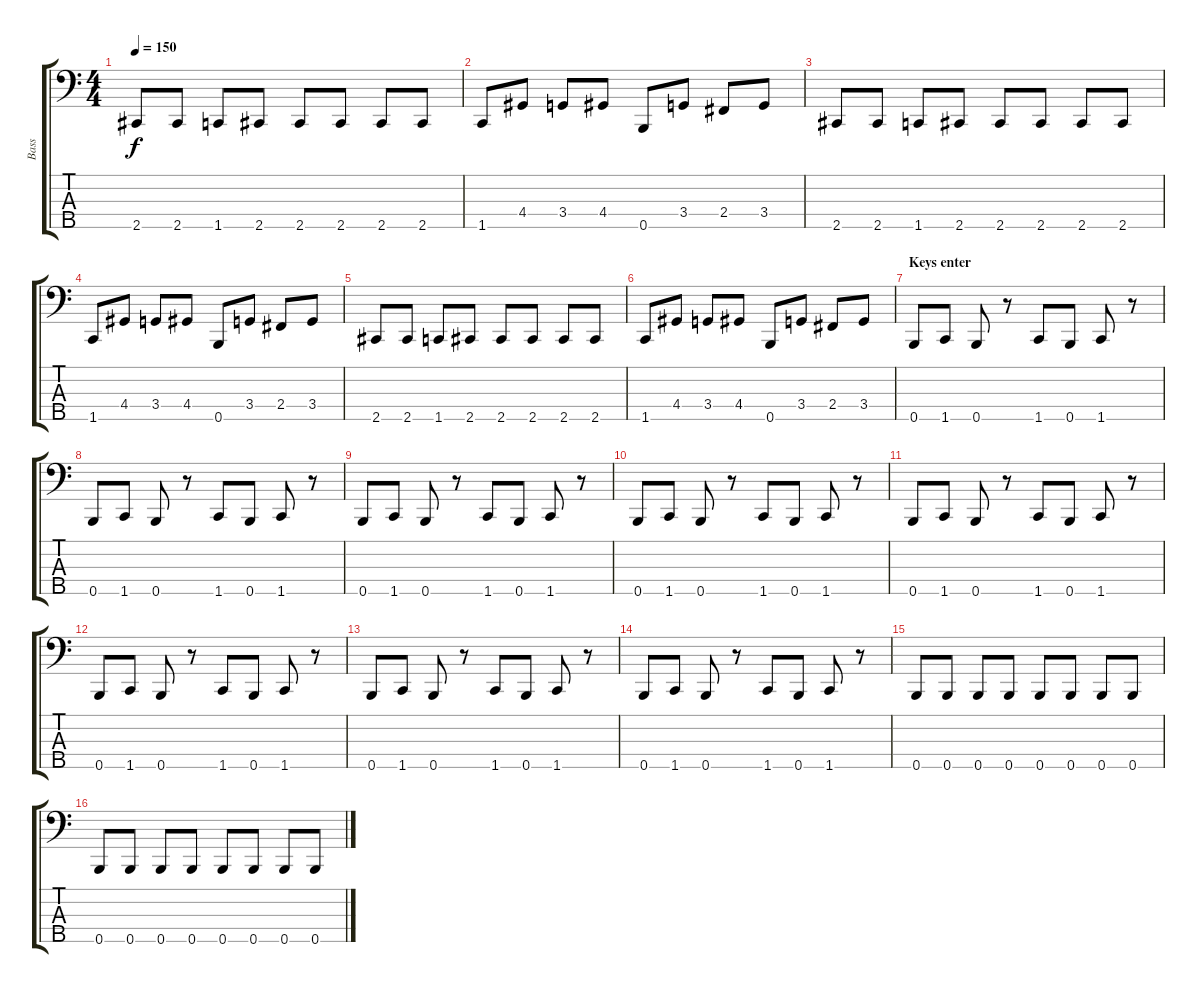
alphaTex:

\track ("Bass" "Bass") {instrument electricbassfinger}
\staff {score tabs}
\tuning (G2 D2 A1 E1 B0) {hide}
\ts (4 4)
\tempo 150
\clef f4
\ks c
2.5.8{dy f} 2.5.8 1.5.8 2.5.8 2.5.8 2.5.8 2.5.8 2.5.8 |
1.5.8 4.4.8 3.4.8 4.4.8 0.5.8 3.4.8 2.4.8 3.4.8 |
2.5.8 2.5.8 1.5.8 2.5.8 2.5.8 2.5.8 2.5.8 2.5.8 |
1.5.8 4.4.8 3.4.8 4.4.8 0.5.8 3.4.8 2.4.8 3.4.8 |
2.5.8 2.5.8 1.5.8 2.5.8 2.5.8 2.5.8 2.5.8 2.5.8 |
1.5.8 4.4.8 3.4.8 4.4.8 0.5.8 3.4.8 2.4.8 3.4.8 |
\section ("" "Keys enter")
0.5.8 1.5.8 0.5.8 r.8 1.5.8 0.5.8 1.5.8 r.8 |
0.5.8 1.5.8 0.5.8 r.8 1.5.8 0.5.8 1.5.8 r.8 |
0.5.8 1.5.8 0.5.8 r.8 1.5.8 0.5.8 1.5.8 r.8 |
0.5.8 1.5.8 0.5.8 r.8 1.5.8 0.5.8 1.5.8 r.8 |
0.5.8 1.5.8 0.5.8 r.8 1.5.8 0.5.8 1.5.8 r.8 |
0.5.8 1.5.8 0.5.8 r.8 1.5.8 0.5.8 1.5.8 r.8 |
0.5.8 1.5.8 0.5.8 r.8 1.5.8 0.5.8 1.5.8 r.8 |
0.5.8 1.5.8 0.5.8 r.8 1.5.8 0.5.8 1.5.8 r.8 |
0.5.8 0.5.8 0.5.8 0.5.8 0.5.8 0.5.8 0.5.8 0.5.8 |
0.5.8 0.5.8 0.5.8 0.5.8 0.5.8 0.5.8 0.5.8 0.5.8
